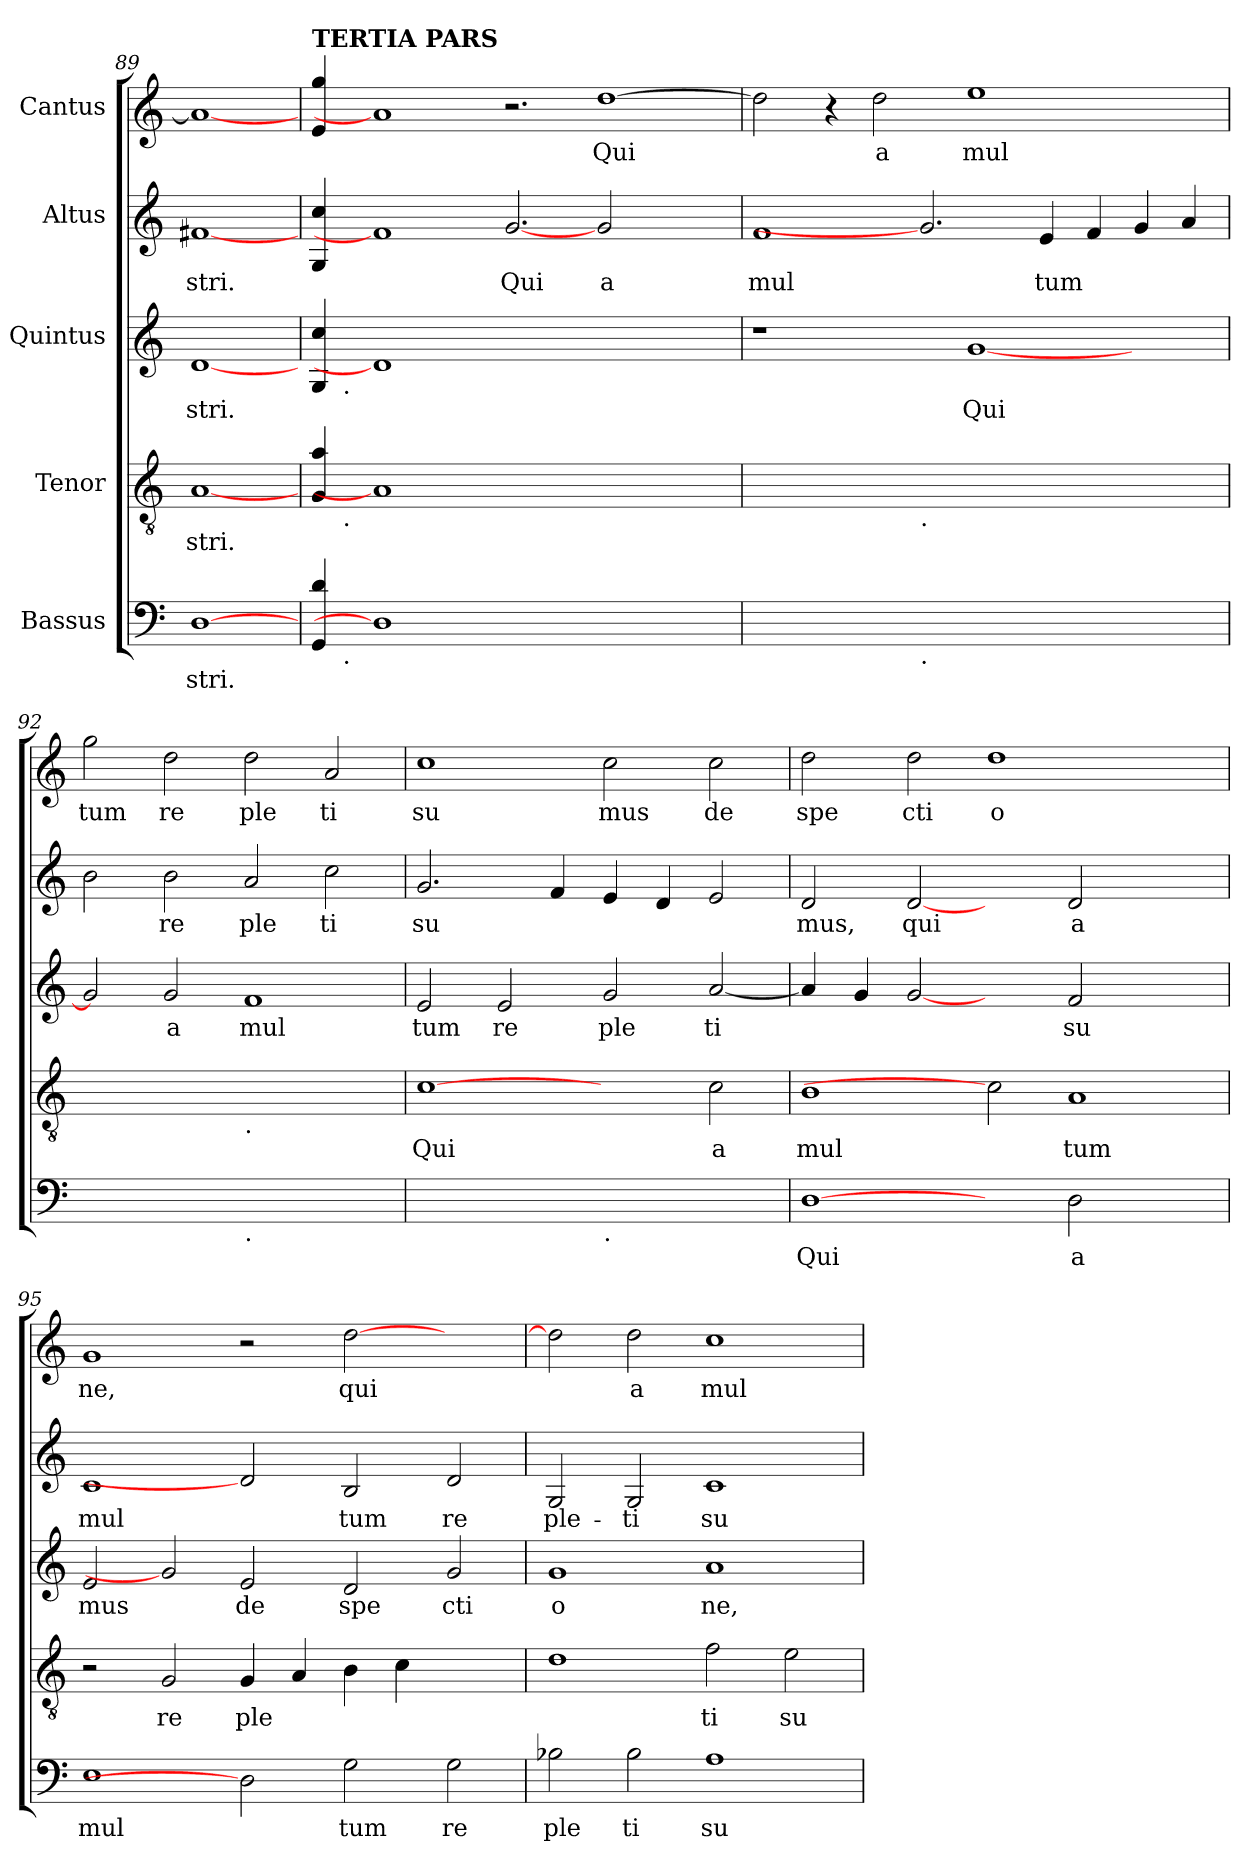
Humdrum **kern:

**kern	**text	**kern	**text	**kern	**text	**kern	**text	**kern	**text
*part5	*part5	*part4	*part4	*part3	*part3	*part2	*part2	*part1	*part1
*staff5	*staff5	*staff4	*staff4	*staff3	*staff3	*staff2	*staff2	*staff1	*staff1
*I"Bassus	*	*I"Tenor	*	*I"Quintus	*	*I"Altus	*	*I"Cantus	*
*clefF4	*	*clefGv2	*	*clefG2	*	*clefG2	*	*clefG2	*
*k[]	*	*k[]	*	*k[]	*	*k[]	*	*k[]	*
=89	=89	=89	=89	=89	=89	=89	=89	=89	=89
!	!LO:LY:b	!	!LO:LY:b	!	!LO:LY:b	!	!LO:LY:b	!	!
[1D	stri.	[1A	-stri.	[1d	stri.	[1f#X	stri.	1a_	.
!!LO:LB:g=z
=90!	=90!	=90!	=90!	=90!	=90!	=90!	=90!	=90!	=90!
!	!	!	!	!	!	!	!	!LO:TX:a:B:t=TERTIA PARS	!
*^	*	*^	*	*^	*	*	*	*	*
4GG/ 4d/	8ryy	.	4G/ 4a/	8ryy	.	4G/ 4cc/	8ryy	.	4G/ 4cc/	.	4e/ 4gg/	.
!	!	!	!	!	!	!	!LO:TX:b:t=.	!	!	!	!	!
!	!	!	!	!LO:TX:b:t=.	!	!	!	!	!	!	!	!
!	!LO:TX:b:t=.	!	!	!	!	!	!	!	!	!	!	!
.	1ryy	.	.	1ryy	.	.	1ryy	.	.	.	.	.
1D]	.	.	1A]	.	.	1d]	.	.	1f#]	.	1a]	.
.	1...ryy	.	.	1...ryy	.	.	1...ryy	.	.	.	.	.
!	!	!	!	!	!	!	!	!	!	!LO:LY:b	!	!
2.ryy	.	.	2.ryy	.	.	2.ryy	.	.	[2.g	Qui	2.r	.
!	!	!	!	!	!	!	!	!	!	!LO:LY:b	!	!LO:LY:b
1ryy	.	.	1ryy	.	.	1ryy	.	.	2g/	a	[>1dd	Qui
.	.	.	.	.	.	.	.	.	2ryy	.	.	.
=91	=91	=91	=91	=91	=91	=91	=91	=91	=91	=91	=91	=91
!	!	!	!	!	!	!	!	!	!	!LO:LY:b	!	!
*v	*v	*	*	*	*	*v	*v	*	*	*	*	*
*	*	*v	*v	*	*	*	*	*	*	*
1ryy	.	1ryy	.	1r	.	1f	mul	2dd\]	.
.	.	.	.	.	.	.	.	4r	.
!	!	!	!	!	!	!	!	!	!LO:LY:b
.	.	.	.	.	.	.	.	2dd\	a
!	!	!LO:TX:b:t=.	!	!	!	!	!	!	!
!LO:TX:b:t=.	!	!	!	!	!	!	!	!	!
4ryy	.	4ryy	.	4ryy	.	2.g]	.	.	.
!	!	!	!	!	!LO:LY:b	!	!	!	!LO:LY:b
1.ryy	.	1.ryy	.	[<1g	Qui	.	.	1ee	mul
!	!	!	!	!	!	!	!LO:LY:b	!	!
.	.	.	.	.	.	4e/	tum	.	.
.	.	.	.	.	.	4f/	.	.	.
.	.	.	.	2ryy	.	4g/	.	2ryy	.
.	.	.	.	.	.	4a/	.	.	.
=92	=92	=92	=92	=92	=92	=92	=92	=92	=92
!	!	!	!	!	!	!	!	!	!LO:LY:b
1ryy	.	1ryy	.	2g/]	.	2b\	.	2gg\	tum
!	!	!	!	!	!LO:LY:b	!	!LO:LY:b	!	!LO:LY:b
.	.	.	.	2g/	a	2b\	re	2dd\	re
!	!	!LO:TX:b:t=.	!	!	!	!	!	!	!
!LO:TX:b:t=.	!	!	!	!	!	!	!	!	!
!	!	!	!	!	!LO:LY:b	!	!LO:LY:b	!	!LO:LY:b
1ryy	.	1ryy	.	1f	mul	2a/	ple	2dd\	ple
!	!	!	!	!	!	!	!LO:LY:b	!	!LO:LY:b
.	.	.	.	.	.	2cc\	ti	2a/	ti
=93	=93	=93	=93	=93	=93	=93	=93	=93	=93
!	!	!	!LO:LY:b	!	!LO:LY:b	!	!LO:LY:b	!	!LO:LY:b
1ryy	.	[1c	Qui	2e/	tum	2.g/	su	1cc	su
!	!	!	!	!	!LO:LY:b	!	!	!	!
.	.	.	.	2e/	re	.	.	.	.
.	.	.	.	.	.	4f/	.	.	.
!LO:TX:b:t=.	!	!	!	!	!	!	!	!	!
!	!	!	!	!	!LO:LY:b	!	!	!	!LO:LY:b
1ryy	.	2ryy	.	2g/	ple	4e/	.	2cc\	mus
.	.	.	.	.	.	4d/	.	.	.
!	!	!	!LO:LY:b	!	!LO:LY:b	!	!	!	!LO:LY:b
.	.	2c\	a	[<2a/	ti	2e/	.	2cc\	de
=94	=94	=94	=94	=94	=94	=94	=94	=94	=94
!	!LO:LY:b	!	!LO:LY:b	!	!	!	!LO:LY:b	!	!LO:LY:b
[1D	Qui	1B	mul	4a/]	.	2d/	mus,	2dd\	spe
.	.	.	.	4g/	.	.	.	.	.
!	!	!	!	!	!	!	!LO:LY:b	!	!LO:LY:b
.	.	.	.	[2g	.	[2d	qui	2dd\	cti
!	!	!	!	!	!	!	!	!	!LO:LY:b
2ryy	.	2c]	.	2ryy	.	2ryy	.	1dd	o
!	!LO:LY:b	!	!LO:LY:b	!	!LO:LY:b	!	!LO:LY:b	!	!
2D\	a	1A	tum	2f/	su	2d/	a	.	.
2ryy	.	.	.	2ryy	.	2ryy	.	2ryy	.
=95	=95	=95	=95	=95	=95	=95	=95	=95	=95
!	!LO:LY:b	!	!	!	!LO:LY:b	!	!LO:LY:b	!	!LO:LY:b
1E	mul	2r	.	2e/	mus	1c	mul	1g	ne,
!	!	!	!LO:LY:b	!	!	!	!	!	!
.	.	2G/	re	2g]	.	.	.	.	.
!	!	!	!LO:LY:b	!	!LO:LY:b	!	!	!	!
2D]	.	4G/	ple	2e/	de	2d]	.	2r	.
.	.	4A/	.	.	.	.	.	.	.
!	!LO:LY:b	!	!	!	!LO:LY:b	!	!LO:LY:b	!	!LO:LY:b
2G\	tum	4B\	.	2d/	spe	2B/	tum	[>2dd\	qui
.	.	4c\	.	.	.	.	.	.	.
!	!LO:LY:b	!	!	!	!LO:LY:b	!	!LO:LY:b	!	!
2G\	re	2ryy	.	2g/	cti	2d/	re	2ryy	.
!!LO:LB:g=z
=96	=96	=96	=96	=96	=96	=96	=96	=96	=96
!	!LO:LY:b	!	!	!	!LO:LY:b	!	!LO:LY:b	!	!
2B-X\	ple	1d	.	1g	o	2G/	ple-	2dd\]	.
!	!LO:LY:b	!	!	!	!	!	!LO:LY:b	!	!LO:LY:b
2B-\	ti	.	.	.	.	2G/	-ti	2dd\	a
!	!LO:LY:b	!	!LO:LY:b	!	!LO:LY:b	!	!LO:LY:b	!	!LO:LY:b
1A	su	2f\	ti	1a	ne,	1c	su-	1cc	mul
!	!	!	!LO:LY:b	!	!	!	!	!	!
.	.	2e\	su-	.	.	.	.	.	.
=	=	=	=	=	=	=	=	=	=
*-	*-	*-	*-	*-	*-	*-	*-	*-	*-
